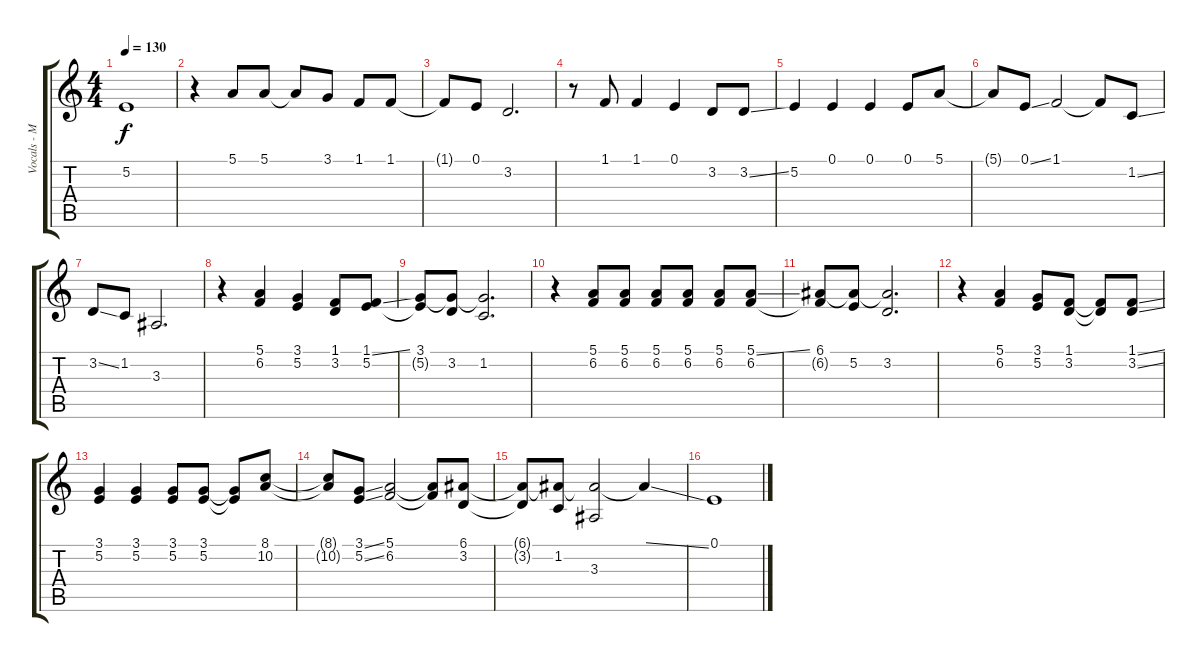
\track ("Vocals - M. Shadows" "Vocals - M") {instrument clarinet}
\staff {score tabs}
\tuning (E4 B3 G3 D3 A2 D2) {hide}
\ts (4 4)
\tempo 130
\clef g2
\ks c
5.2.1{dy f} |
r.4 5.1.8 5.1.8 5.1{t}.8 3.1.8 1.1.8 1.1.8 |
1.1{t}.8 0.1.8 3.2.2{d} |
r.8 1.1.8 1.1.4 0.1.4 3.2.8 3.2{ss}.8 |
5.2.4 0.1.4 0.1.4 0.1.8 5.1.8 |
5.1{t}.8 0.1{ss}.8 1.1.2 1.1{t}.8 1.2{ss}.8 |
3.2{ss}.8 1.2.8 3.3.2{d} |
r.4 (5.1 6.2).4 (3.1 5.2).4 (1.1 3.2).8 (1.1{ss} 5.2).8 |
(3.1 5.2{t}).8 (3.1{t} 3.2).8 (3.1{t} 1.2).2{d} |
r.4 (5.1 6.2).8 (5.1 6.2).8 (5.1 6.2).8 (5.1 6.2).8 (5.1 6.2).8 (5.1{ss} 6.2).8 |
(6.1 6.2{t}).8 (6.1{t} 5.2).8 (6.1{t} 3.2).2{d} |
r.4 (5.1 6.2).4 (3.1 5.2).8 (1.1 3.2).8 (1.1{t} 3.2{t}).8 (1.1{ss} 3.2{ss}).8 |
(3.1 5.2).4 (3.1 5.2).4 (3.1 5.2).8 (3.1 5.2).8 (3.1{t} 5.2{t}).8 (8.1 10.2).8 |
(8.1{t} 10.2{t}).8 (3.1{ss} 5.2{ss}).8 (5.1 6.2).2 (5.1{t} 6.2{t}).8 (6.1 3.2).8 |
(6.1{t} 3.2{t}).8 (6.1{t} 1.2).8 (6.1{t} 3.3).2 6.1{ss t}.4 |
0.1.1
